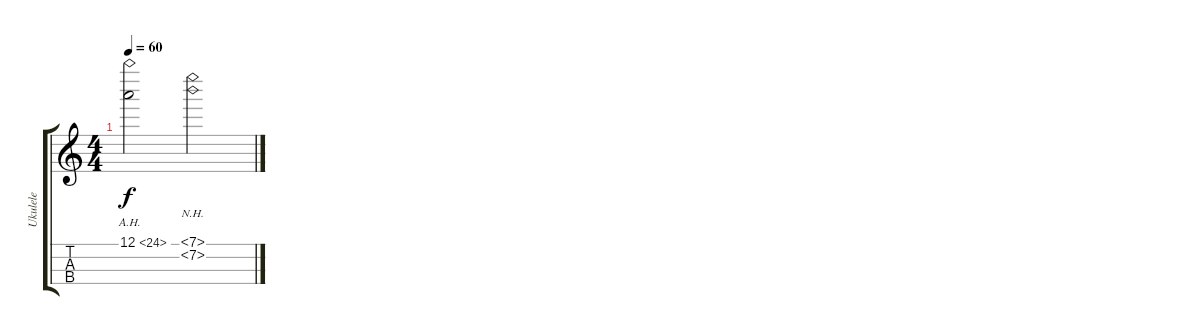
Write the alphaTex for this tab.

\track ("Ukulele" "Ukulele") {instrument acousticguitarnylon}
\staff {score tabs}
\tuning (A4 E4 C4 G4) {hide}
\ts (4 4)
\tempo 60
\clef g2
\ks c
12.1{ah 12}.2{dy f} (7.1{nh} 7.2{nh}).2
